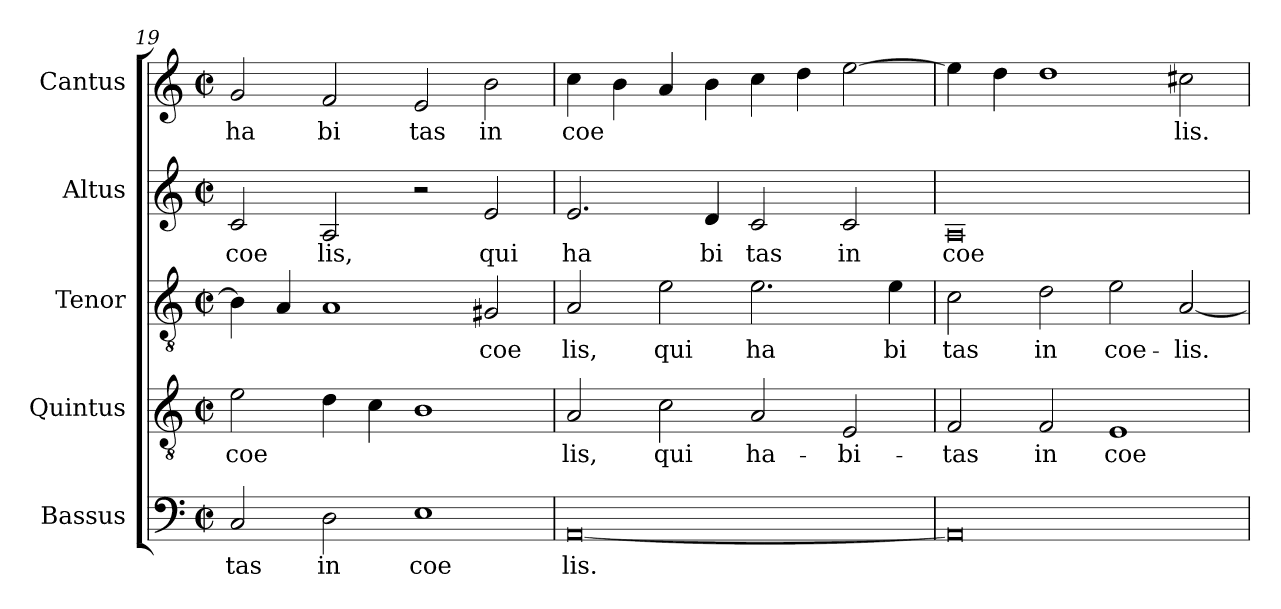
**kern	**text	**kern	**text	**kern	**text	**kern	**text	**kern	**text
*part5	*part5	*part4	*part4	*part3	*part3	*part2	*part2	*part1	*part1
*staff5	*staff5	*staff4	*staff4	*staff3	*staff3	*staff2	*staff2	*staff1	*staff1
*I"Bassus	*	*I"Quintus	*	*I"Tenor	*	*I"Altus	*	*I"Cantus	*
*clefF4	*	*clefGv2	*	*clefGv2	*	*clefG2	*	*clefG2	*
*k[]	*	*k[]	*	*k[]	*	*k[]	*	*k[]	*
*C:	*	*C:	*	*C:	*	*C:	*	*C:	*
*M2/2	*	*M2/2	*	*M2/2	*	*M2/2	*	*M2/2	*
*met(c|)	*	*met(c|)	*	*met(c|)	*	*met(c|)	*	*met(c|)	*
=19	=19	=19	=19	=19	=19	=19	=19	=19	=19
!	!LO:LY:b:cj	!	!LO:LY:b:cj	!	!LO:LY:b:cj	!	!LO:LY:b:cj	!	!LO:LY:b:cj
2C/	tas	2e\	coe-	4B\]	.	2c/	coe	2g/	ha
!	!	!	!	!	!LO:LY:b:cj	!	!	!	!
.	.	.	.	4A/	.	.	.	.	.
!	!LO:LY:b:cj	!	!LO:LY:b:cj	!	!LO:LY:b:cj	!	!LO:LY:b:cj	!	!LO:LY:b:cj
2D\	in	4d\	--	1A	.	2A/	lis,	2f/	bi
!	!	!	!LO:LY:b:cj	!	!	!	!	!	!
.	.	4c\	--	.	.	.	.	.	.
!	!LO:LY:b:cj	!	!LO:LY:b:cj	!	!	!	!	!	!LO:LY:b:cj
1E	coe	1B	--	.	.	2r	.	2e/	tas
!	!	!	!	!	!LO:LY:b:cj	!	!LO:LY:b:cj	!	!LO:LY:b:cj
.	.	.	.	2G#/	coe	2e/	qui	2b\	in
=20	=20	=20	=20	=20	=20	=20	=20	=20	=20
!	!LO:LY:b:cj	!	!LO:LY:b:cj	!	!LO:LY:b:cj	!	!LO:LY:b:cj	!	!LO:LY:b:cj
[<0AA	lis.	2A/	-lis,	2A/	lis,	2.e/	ha	4cc\	coe
!	!	!	!	!	!	!	!	!	!LO:LY:b:cj
.	.	.	.	.	.	.	.	4b\	.
!	!	!	!LO:LY:b:cj	!	!LO:LY:b:cj	!	!	!	!LO:LY:b:cj
.	.	2c\	qui	2e\	qui	.	.	4a/	.
!	!	!	!	!	!	!	!LO:LY:b:cj	!	!LO:LY:b:cj
.	.	.	.	.	.	4d/	bi	4b\	.
!	!	!	!LO:LY:b:cj	!	!LO:LY:b:cj	!	!LO:LY:b:cj	!	!LO:LY:b:cj
.	.	2A/	ha-	2.e\	ha	2c/	tas	4cc\	.
!	!	!	!	!	!	!	!	!	!LO:LY:b:cj
.	.	.	.	.	.	.	.	4dd\	.
!	!	!	!LO:LY:b:cj	!	!	!	!LO:LY:b:cj	!	!LO:LY:b:cj
.	.	2E/	-bi-	.	.	2c/	in	[<2ee\	.
!	!	!	!	!	!LO:LY:b:cj	!	!	!	!
.	.	.	.	4e\	bi	.	.	.	.
!!LO:LB:g=z
=21	=21	=21	=21	=21	=21	=21	=21	=21	=21
!	!LO:LY:b:cj	!	!LO:LY:b:cj	!	!LO:LY:b:cj	!	!LO:LY:b:cj	!	!LO:LY:b:cj
0AA]	.	2F/	-tas	2c\	tas	0A	coe	4ee\]	.
!	!	!	!	!	!	!	!	!	!LO:LY:b:cj
.	.	.	.	.	.	.	.	4dd\	.
!	!	!	!LO:LY:b:cj	!	!LO:LY:b:cj	!	!	!	!LO:LY:b:cj
.	.	2F/	in	2d\	in	.	.	1dd	.
!	!	!	!LO:LY:b:cj	!	!LO:LY:b:cj	!	!	!	!
.	.	1E	coe	2e\	coe-	.	.	.	.
!	!	!	!	!	!LO:LY:b:cj	!	!	!	!LO:LY:b:cj
.	.	.	.	[<2A/	-lis.	.	.	2cc#X\	lis.
=	=	=	=	=	=	=	=	=	=
*-	*-	*-	*-	*-	*-	*-	*-	*-	*-
